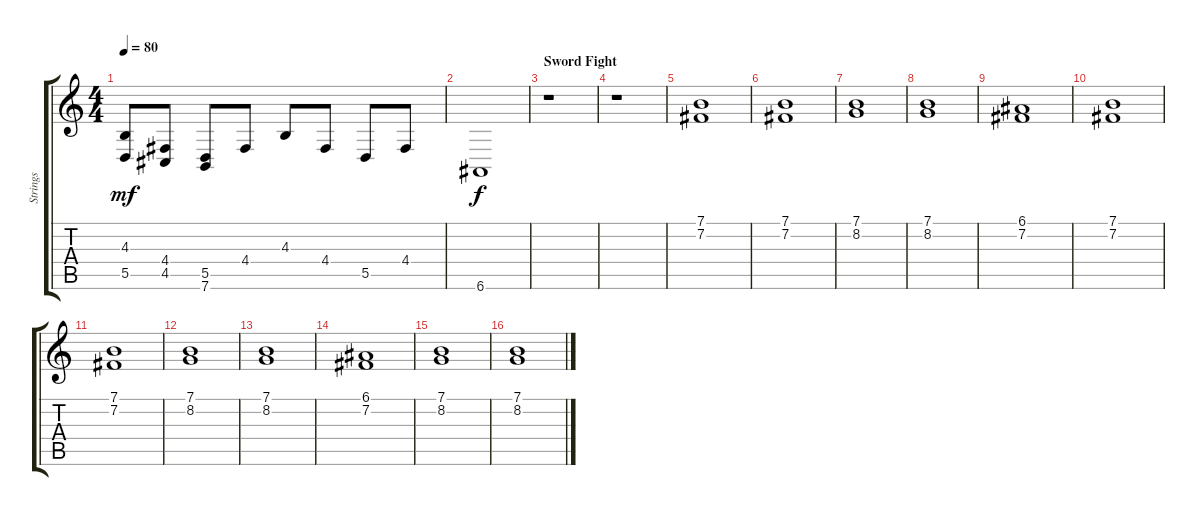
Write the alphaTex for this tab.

\track ("Strings" "Strings") {instrument stringensemble1}
\staff {score tabs}
\tuning (E4 B3 G3 D3 A2 E2) {hide}
\ts (4 4)
\tempo 80
\clef g2
\ks c
(4.3 5.5).8{dy mf} (4.4 4.5).8 (5.5 7.6).8 4.4.8 4.3.8 4.4.8 5.5.8 4.4.8 |
6.6.1{dy f} |
\section ("" "Sword Fight")
r.1 |
r.1 |
(7.1 7.2).1 |
(7.1 7.2).1 |
(7.1 8.2).1 |
(7.1 8.2).1 |
(6.1 7.2).1 |
(7.1 7.2).1 |
(7.1 7.2).1 |
(7.1 8.2).1 |
(7.1 8.2).1 |
(6.1 7.2).1 |
(7.1 8.2).1 |
(7.1 8.2).1
